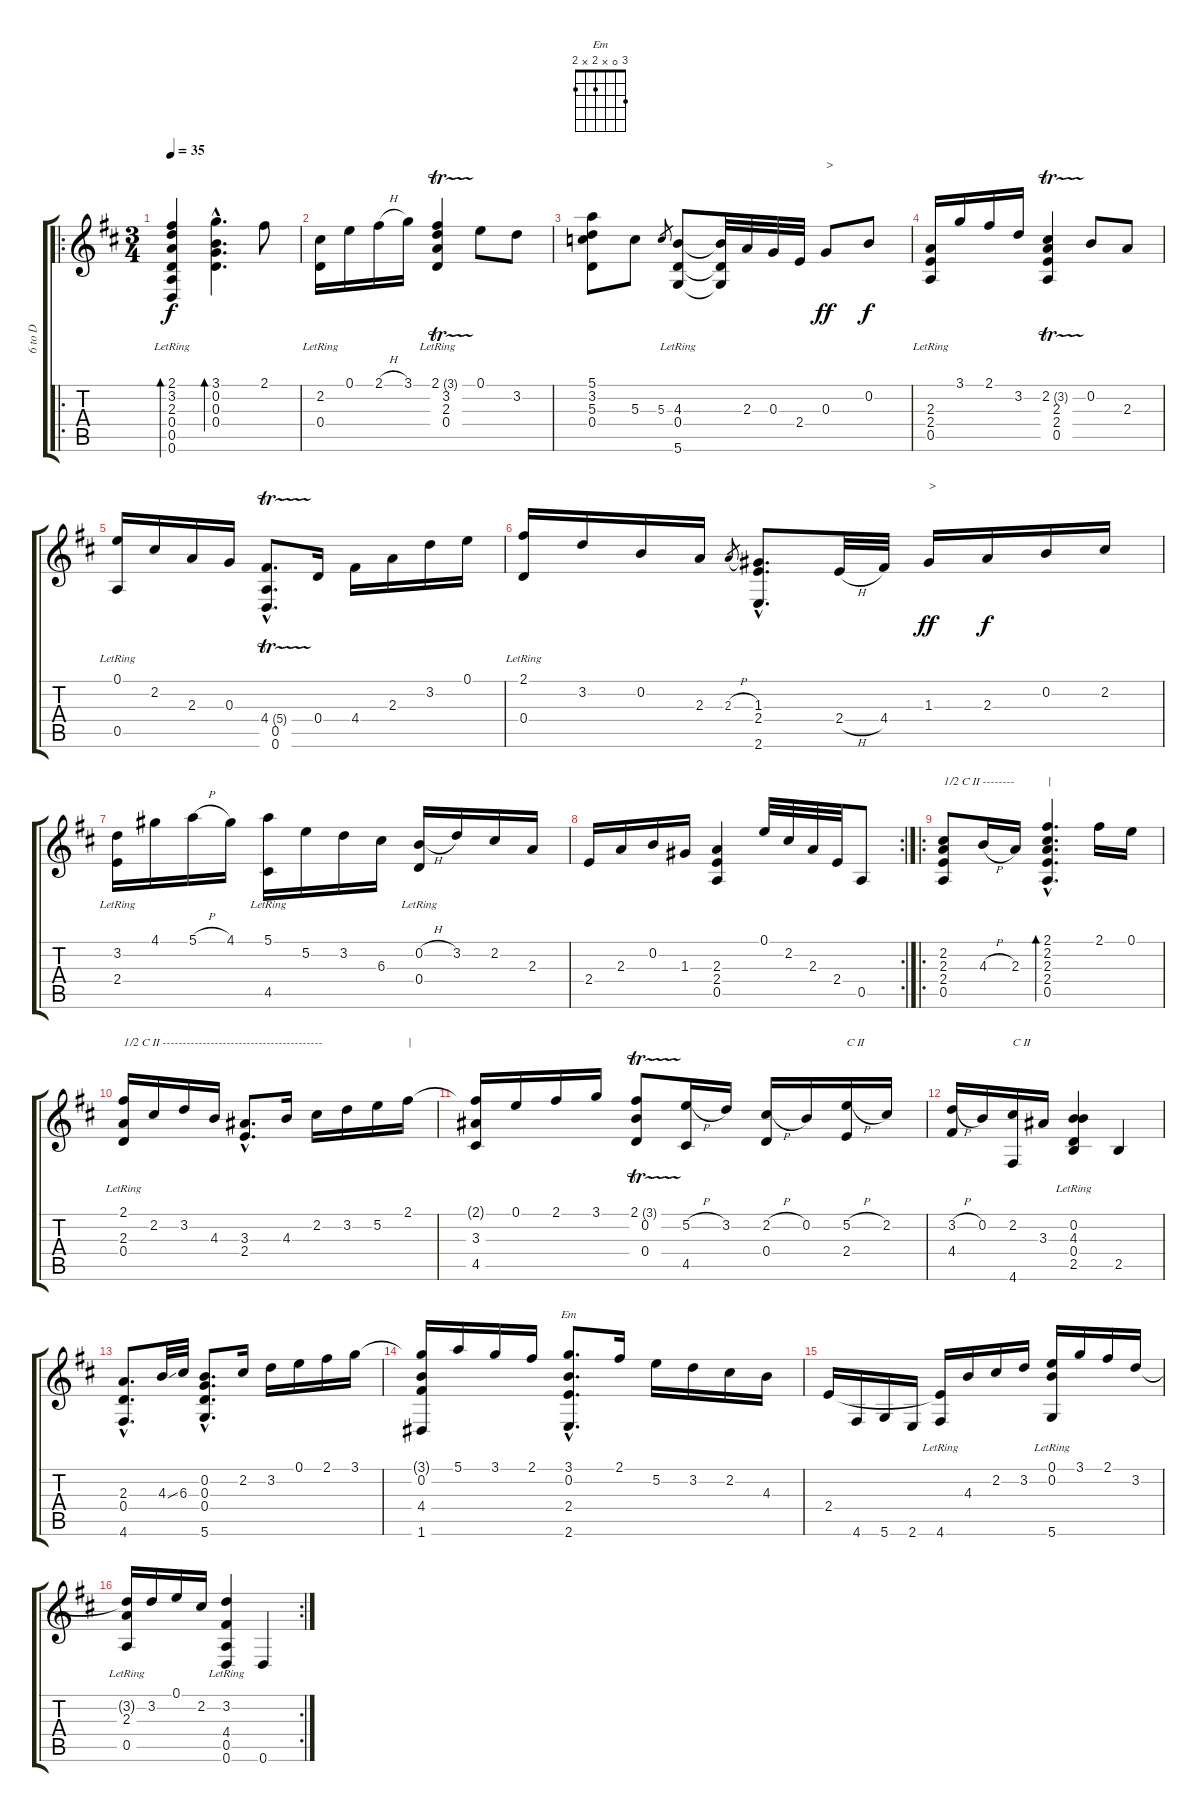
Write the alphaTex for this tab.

\track ("6 to D" "6 to D") {instrument acousticguitarnylon}
\staff {score tabs}
\tuning (E4 B3 G3 D3 A2 D2) {hide}
\chord ("Em" 3 0 x 2 x 2)
\ro
\ts (3 4)
\tempo 35
\clef g2
\ks d
(2.1 3.2 2.3 0.4 0.5{lr} 0.6{lr}).4{bd 120 dy f instrument acousticguitarnylon} (3.1{hac} 0.2{hac} 0.3{hac} 0.4{hac}).4{d bd 120} 2.1.8 |
(2.2 0.4{lr}).16 0.1.16 2.1{h}.16 3.1.16 (2.1{tr (3 64)} 3.2 2.3 0.4{lr}).4 0.1.8 3.2.8 |
(5.1 3.2 5.3 0.4).8 5.3.8 5.3.8{gr} (4.3 0.4{lr} 5.6{lr}).8 (4.3{t} 0.4{t} 5.6{t}).32 2.3.32 0.3.32 2.4.32 0.3.8{txt ">" dy ff} 0.2.8{dy f} |
(2.3{lr} 2.4{lr} 0.5{lr}).16 3.1.16 2.1.16 3.2.16 (2.2{tr (3 64)} 2.3 2.4 0.5).4 0.2.8 2.3.8 |
(0.1 0.5{lr}).16 2.2.16 2.3.16 0.3.16 (4.4{tr (5 64) hac} 0.5{hac} 0.6{hac}).8{d} 0.4.16 4.4.16 2.3.16 3.2.16 0.1.16 |
(2.1 0.4{lr}).16 3.2.16 0.2.16 2.3.16 2.3{h}.8{gr} (1.3{hac} 2.4{hac} 2.6{hac}).8{d} 2.4{h}.32 4.4.32 1.3.16{txt ">" dy ff} 2.3.16{dy f} 0.2.16 2.2.16 |
(3.2 2.4{lr}).16 4.1.16 5.1{h}.16 4.1.16 (5.1 4.5{lr}).16 5.2.16 3.2.16 6.3.16 (0.2{h} 0.4{lr}).16 3.2.16 2.2.16 2.3.16 |
\rc 2
2.4.16 2.3.16 0.2.16 1.3.16 (2.3 2.4 0.5).4 0.1.32 2.2.32 2.3.32 2.4.32 0.5.8 |
\ro
(2.2 2.3 2.4 0.5).8{txt "1/2 C II --------"} 4.3{h}.16 2.3.16 (2.1{hac} 2.2{hac} 2.3{hac} 2.4{hac} 0.5{hac}).4{d bd 60 txt "|"} 2.1.16 0.1.16 |
(2.1 2.3 0.4{lr}).16{txt "1/2 C II ----------------------------------------"} 2.2.16 3.2.16 4.3.16 (3.3{hac} 2.4{hac}).8{d} 4.3.16 2.2.16 3.2.16 5.2.16 2.1.16{txt "|"} |
(2.1{t} 3.3 4.5).16 0.1.16 2.1.16 3.1.16 (2.1{tr (3 64)} 0.2 0.4).8 (5.2{h} 4.5).16 3.2.16 (2.2{h} 0.4).16 0.2.16 (5.2{h} 2.4).16{txt "C II"} 2.2.16 |
(3.2{h} 4.4).16 0.2.16 (2.2 4.6).16{txt "C II"} 3.3.16 (0.2{lr} 4.3{lr} 0.4 2.5).4 2.5.4 |
(2.3{hac} 0.4{hac} 4.6{hac}).8{d} 4.3{ss}.32 6.3.32 (0.2{hac} 0.3{hac} 0.4{hac} 5.6{hac}).8{d} 2.2.16 3.2.16 0.1.16 2.1.16 3.1.16 |
(3.1{t} 0.2 4.4 1.6).16 5.1.16 3.1.16 2.1.16 (3.1{hac} 0.2{hac} 2.4{hac} 2.6{hac}).8{d ch "Em"} 2.1.16 5.2.16 3.2.16 2.2.16 4.3.16 |
2.4.16 4.6.16 5.6.16 2.6.16 (2.4{t} 4.6{lr}).16 4.3.16 2.2.16 3.2.16 (0.1 0.2 5.6{lr}).16 3.1.16 2.1.16 3.2.16 |
\rc 2
(3.2{t} 2.3 0.5{lr}).16 3.2.16 0.1.16 2.2.16 (3.2{lr} 4.4{lr} 0.5{lr} 0.6).4 0.6.4
